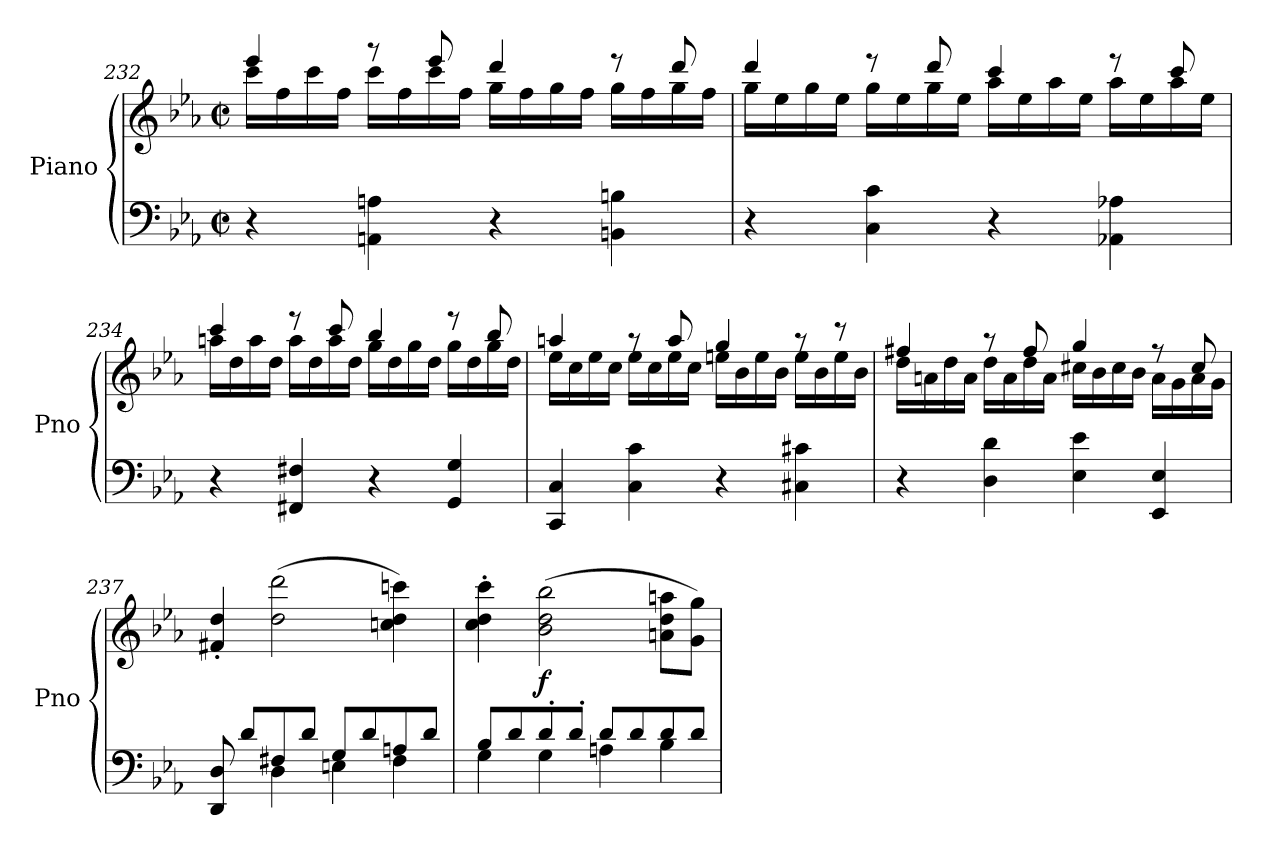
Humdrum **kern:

**kern	**kern	**dynam
*part1	*part1	*part1
*staff2	*staff1	*staff1/2
*I"Piano	*	*
*I'Pno	*	*
*clefF4	*clefG2	*
*k[b-e-a-]	*k[b-e-a-]	*
*M2/2	*M2/2	*
*met(c|)	*met(c|)	*
=232	=232	=232
*	*^	*
4r	4eee-/	16ccc\LL	.
.	.	16ff\	.
.	.	16ccc\	.
.	.	16ff\JJ	.
4AAn\ 4An\	8rggg	16ccc\LL	.
.	.	16ff\	.
.	8eee-/	16ccc\	.
.	.	16ff\JJ	.
4r	4ddd/	16gg\LL	.
.	.	16ff\	.
.	.	16gg\	.
.	.	16ff\JJ	.
4BBn\ 4Bn\	8reee	16gg\LL	.
.	.	16ff\	.
.	8ddd/	16gg\	.
.	.	16ff\JJ	.
!!LO:LB:g=z	!!
=233	=233	=233	=233
4r	4ddd/	16gg\LL	.
.	.	16ee-\	.
.	.	16gg\	.
.	.	16ee-\JJ	.
4C\ 4c\	8reee	16gg\LL	.
.	.	16ee-\	.
.	8ddd/	16gg\	.
.	.	16ee-\JJ	.
4r	4ccc/	16aa-\LL	.
.	.	16ee-\	.
.	.	16aa-\	.
.	.	16ee-\JJ	.
4AA-X\ 4A-X\	8reee	16aa-\LL	.
.	.	16ee-\	.
.	8ccc/	16aa-\	.
.	.	16ee-\JJ	.
=234	=234	=234	=234
4r	4ccc/	16aan\LL	.
.	.	16dd\	.
.	.	16aa\	.
.	.	16dd\JJ	.
4FF#X/ 4F#X/	8reee	16aa\LL	.
.	.	16dd\	.
.	8ccc/	16aa\	.
.	.	16dd\JJ	.
4r	4bb-/	16gg\LL	.
.	.	16dd\	.
.	.	16gg\	.
.	.	16dd\JJ	.
4GG/ 4G/	8reee	16gg\LL	.
.	.	16dd\	.
.	8bb-/	16gg\	.
.	.	16dd\JJ	.
!!LO:LB:g=z	!!
=235	=235	=235	=235
4CC/ 4C/	4aan/	16ee-\LL	.
.	.	16cc\	.
.	.	16ee-\	.
.	.	16cc\JJ	.
4C\ 4c\	8raa	16ee-\LL	.
.	.	16cc\	.
.	8aa/	16ee-\	.
.	.	16cc\JJ	.
4r	4gg/	16een\LL	.
.	.	16b-\	.
.	.	16ee\	.
.	.	16b-\JJ	.
4C#X\ 4c#X\	8raa	16ee\LL	.
.	.	16b-\	.
.	8r	16ee\	.
.	.	16b-\JJ	.
=236	=236	=236	=236
4r	4ff#X/	16dd\LL	.
.	.	16an\	.
.	.	16dd\	.
.	.	16a\JJ	.
4D\ 4d\	8raa	16dd\LL	.
.	.	16a\	.
.	8ff#/	16dd\	.
.	.	16a\JJ	.
4E-\ 4e-\	4gg/	16cc#X\LL	.
.	.	16b-\	.
.	.	16cc#\	.
.	.	16b-\JJ	.
4EE-/ 4E-/	8r	16a\LL	.
.	.	16g\	.
.	8cc#/	16a\	.
.	.	16g\JJ	.
*	*v	*v	*
=237	=237	=237
*^	*	*
8DD/ 8D/	4ryy	4f#X/' 4dd/'	.
8d/L	.	.	.
8F#X/	4D\	(>2dd\ 2ddd\	.
8d/J	.	.	.
8G/L	4En\	.	.
8d/	.	.	.
8An/	4F#\	4ccn\ 4dd\ 4cccn\)	.
8d/J	.	.	.
!!LO:LB:g=z
=238	=238	=238	=238
8B-/L	4G\	4cc\' 4dd\' 4ccc\'	.
8d/	.	.	.
!	!	!	!LO:DY:b
8d'/	4G\	(>2b-\ 2dd\ 2bb-\	f
8d'/J	.	.	.
8d/L	4An\	.	.
8d/	.	.	.
8d/	4B-\	8an\ 8dd\ 8aan\L	.
8d/J	.	8g\ 8gg\J)	.
*v	*v	*	*
=	=	=
*-	*-	*-
